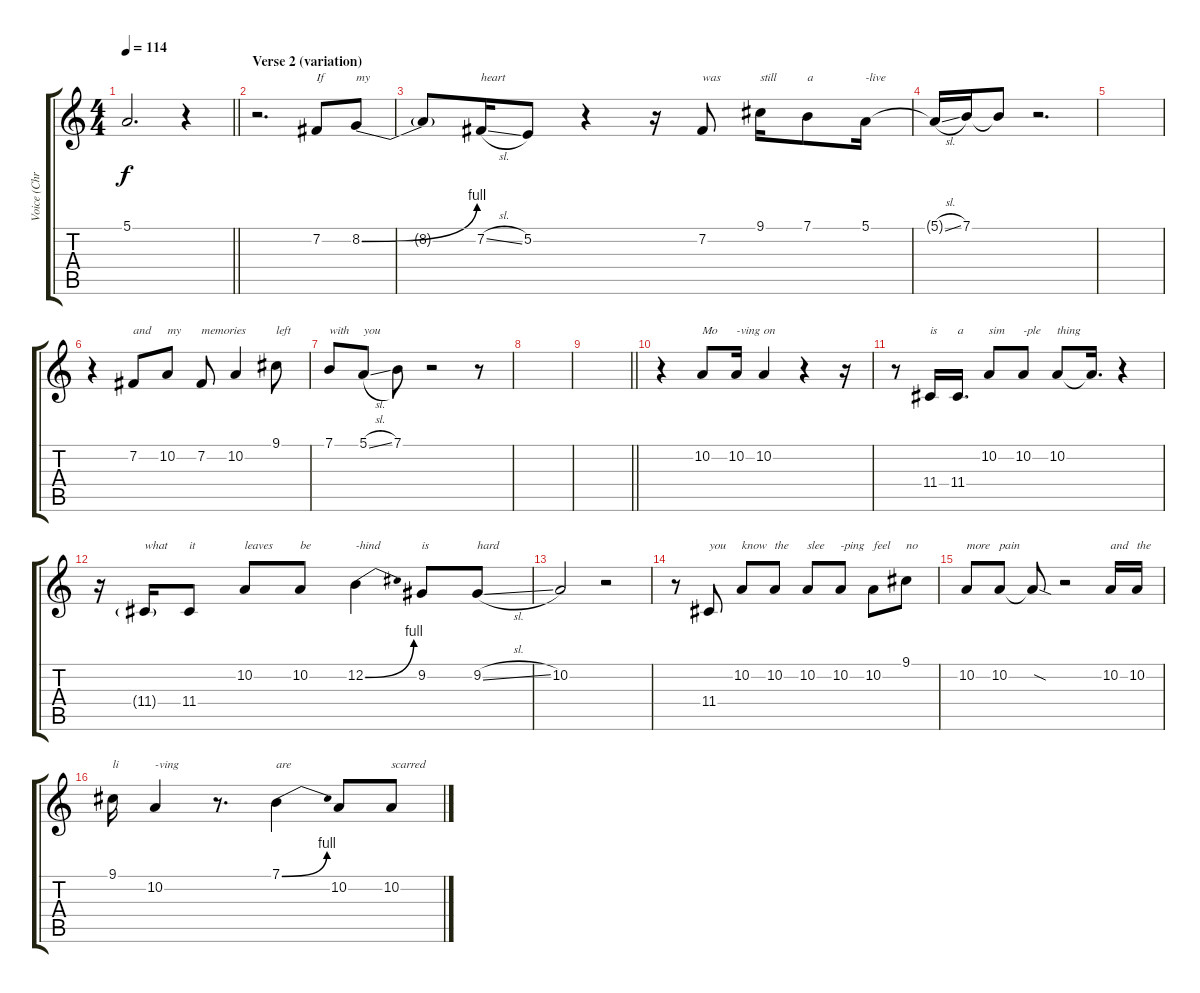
\track ("Voice (Christina)" "Voice (Chr") {instrument bassoon}
\staff {score tabs}
\tuning (E4 B3 G3 D3 A2 E2) {hide}
\ts (4 4)
\tempo 114
\clef g2
\barLineRight lightlight
\ks c
5.1.2{d dy f} r.4 |
\section ("" "Verse 2 (variation)")
r.2{d} 7.2.8{txt "If"} 8.2{be (bend 0 0 60 4)}.8{txt "my"} |
8.2{t}.8 7.2{sl}.16{txt "heart"} 5.2.8 r.4 r.16 7.2.8{txt "was"} 9.1.16{txt "still"} 7.1.8{txt "a"} 5.1.16{txt "-live"} |
5.1{sl t}.16 7.1.16 7.1{t}.8 r.2{d} |
|
r.4 7.2.8{txt "and"} 10.2.8{txt "my"} 7.2.8{txt "memories"} 10.2.4 9.1.8{txt "left"} |
7.1.8{txt "with"} 5.1{sl}.8{txt "you"} 7.1.8 r.2 r.8 |
|
\barLineRight lightlight
|
\section ("" "")
r.4 10.2.8{txt "Mo"} 10.2.16{txt "-ving"} 10.2.4{txt "on"} r.4 r.16 |
r.8 11.4.16{txt "is"} 11.4.16{d txt "a"} 10.2.8{txt "sim"} 10.2.8{txt "-ple"} 10.2.8{txt "thing"} 10.2{t}.16{d} r.4 |
r.16 11.4{g}.16{txt "what"} 11.4.8{txt "it"} 10.2.8{txt "leaves"} 10.2.8{txt "be"} 12.2{be (bend 0 0 60 4)}.4{txt "-hind"} 9.2.8{txt "is"} 9.2{sl}.8{txt "hard"} |
10.2.2 r.2 |
r.8 11.4.8{txt "you"} 10.2.8{txt "know"} 10.2.8{txt "the"} 10.2.8{txt "slee"} 10.2.8{txt "-ping"} 10.2.8{txt "feel"} 9.1.8{txt "no"} |
10.2.8{txt "more"} 10.2.8{txt "pain"} 10.2{sod t}.8 r.2 10.2.16{txt "and"} 10.2.16{txt "the"} |
9.1.16{txt "li"} 10.2.4{txt "-ving"} r.8{d} 7.1{be (bend 0 0 60 4)}.4{txt "are"} 10.2.8 10.2.8{txt "scarred"}
